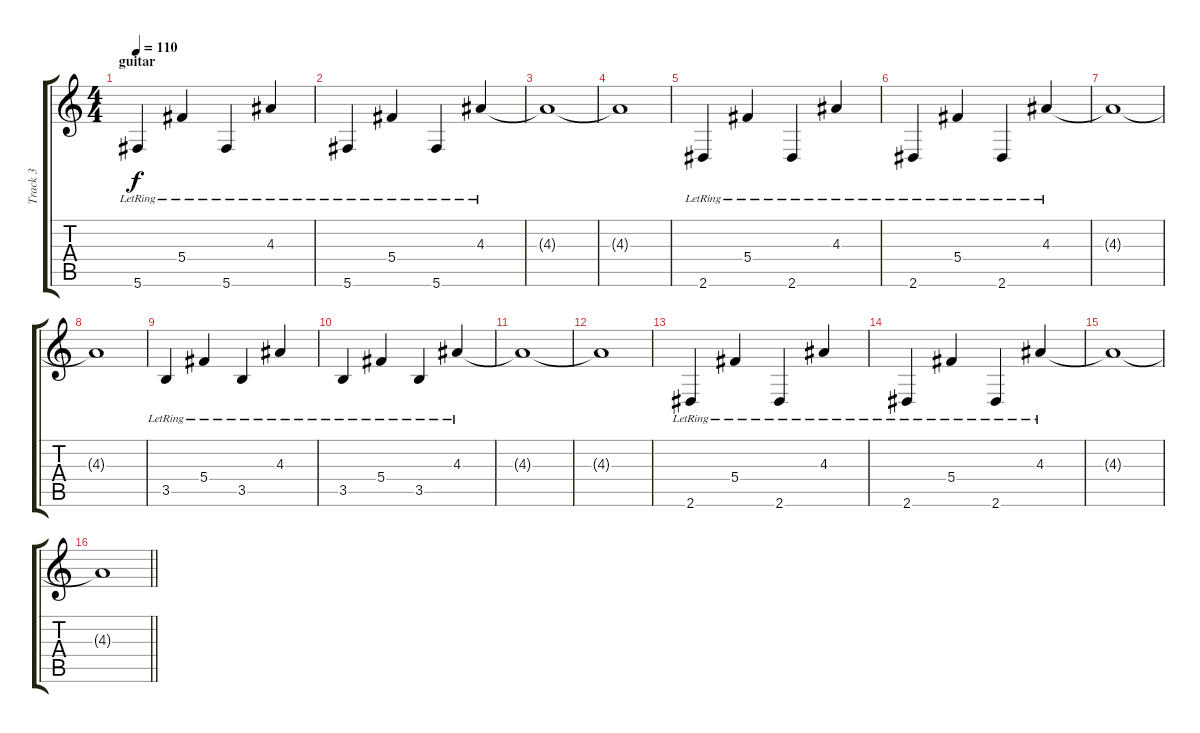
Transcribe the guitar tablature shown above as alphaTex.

\track ("Track 3" "Track 3") {instrument electricguitarjazz}
\staff {score tabs}
\tuning (Eb4 Bb3 Gb3 Db3 Ab2 Db2) {hide}
\ts (4 4)
\section ("" "guitar")
\tempo 110
\clef g2
\ks c
5.6{lr}.4{dy f} 5.4{lr}.4 5.6{lr}.4 4.3{lr}.4 |
5.6{lr}.4 5.4{lr}.4 5.6{lr}.4 4.3{lr}.4 |
4.3{t}.1 |
4.3{t}.1 |
2.6{lr}.4 5.4{lr}.4 2.6{lr}.4 4.3{lr}.4 |
2.6{lr}.4 5.4{lr}.4 2.6{lr}.4 4.3{lr}.4 |
4.3{t}.1 |
4.3{t}.1 |
3.5{lr}.4 5.4{lr}.4 3.5{lr}.4 4.3{lr}.4 |
3.5{lr}.4 5.4{lr}.4 3.5{lr}.4 4.3{lr}.4 |
4.3{t}.1 |
4.3{t}.1 |
2.6{lr}.4 5.4{lr}.4 2.6{lr}.4 4.3{lr}.4 |
2.6{lr}.4 5.4{lr}.4 2.6{lr}.4 4.3{lr}.4 |
4.3{t}.1 |
\barLineRight lightlight
4.3{t}.1
